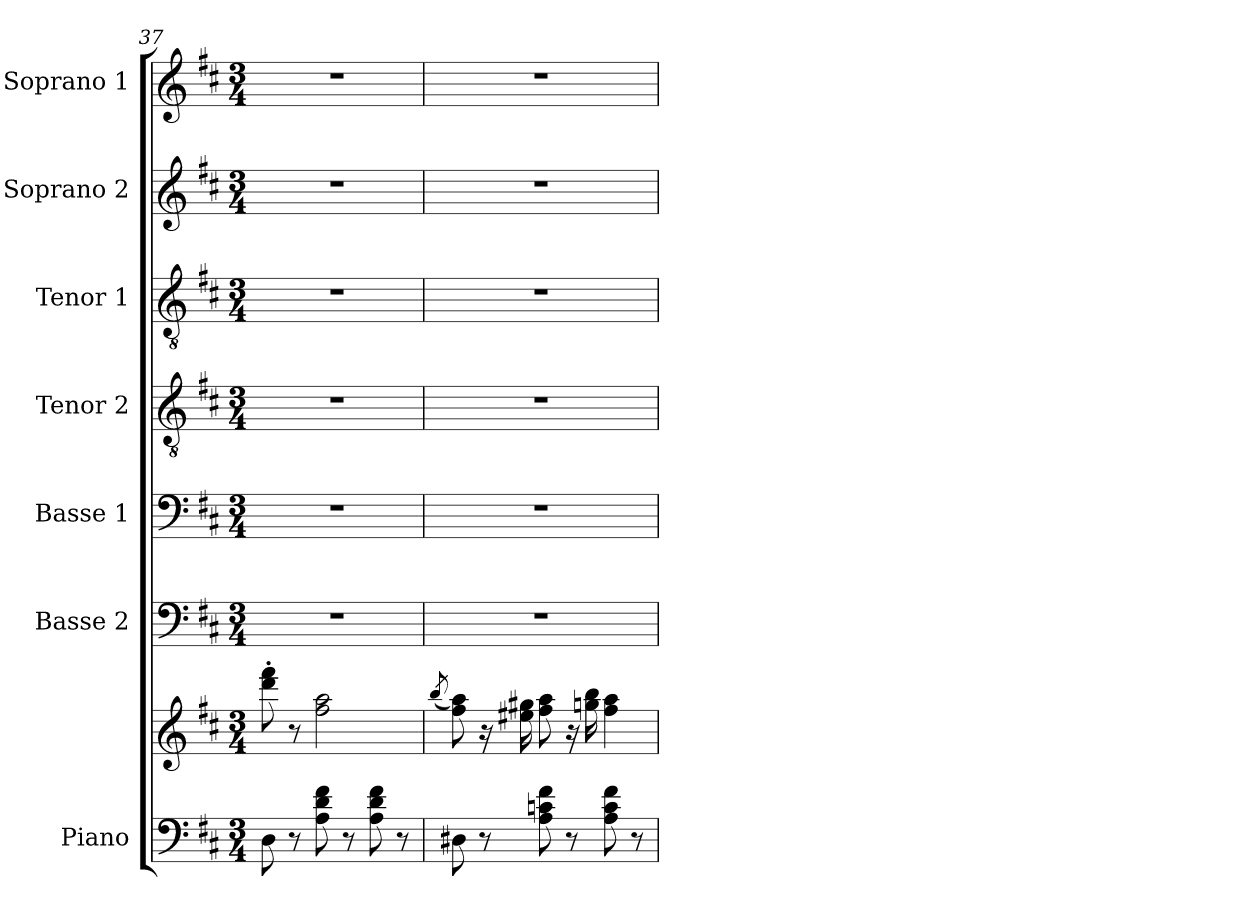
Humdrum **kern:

**kern	**kern	**kern	**kern	**kern	**kern	**kern	**kern
*part7	*part7	*part6	*part5	*part4	*part3	*part2	*part1
*staff8	*staff7	*staff6	*staff5	*staff4	*staff3	*staff2	*staff1
*I"Piano	*	*I"Basse 2	*I"Basse 1	*I"Tenor 2	*I"Tenor 1	*I"Soprano 2	*I"Soprano 1
*I'Pno.	*	*I'B2	*I'B1	*I'T2	*I'T1	*I'S2	*I'S1
*clefF4	*clefG2	*clefF4	*clefF4	*clefGv2	*clefGv2	*clefG2	*clefG2
*k[f#c#]	*k[f#c#]	*k[f#c#]	*k[f#c#]	*k[f#c#]	*k[f#c#]	*k[f#c#]	*k[f#c#]
*M3/4	*M3/4	*M3/4	*M3/4	*M3/4	*M3/4	*M3/4	*M3/4
=37	=37	=37	=37	=37	=37	=37	=37
8D\	8ddd\' 8fff#\'	2.r	2.r	2.r	2.r	2.r	2.r
8r	8r	.	.	.	.	.	.
8A\ 8d\ 8f#\	2ff#\ 2aa\	.	.	.	.	.	.
8r	.	.	.	.	.	.	.
8A\ 8d\ 8f#\	.	.	.	.	.	.	.
8r	.	.	.	.	.	.	.
!!LO:PB:g=z
=38	=38	=38	=38	=38	=38	=38	=38
.	(8qbb/	.	.	.	.	.	.
8D#X\	8ff#\ 8aa\)	2.r	2.r	2.r	2.r	2.r	2.r
8r	16r	.	.	.	.	.	.
.	16ee#X\ 16gg#X\	.	.	.	.	.	.
8A\ 8cn\ 8f#\	8ff#\ 8aa\	.	.	.	.	.	.
8r	16r	.	.	.	.	.	.
.	16ggn\ 16bb\	.	.	.	.	.	.
8A\ 8c\ 8f#\	4ff#\ 4aa\	.	.	.	.	.	.
8r	.	.	.	.	.	.	.
=	=	=	=	=	=	=	=
*-	*-	*-	*-	*-	*-	*-	*-
